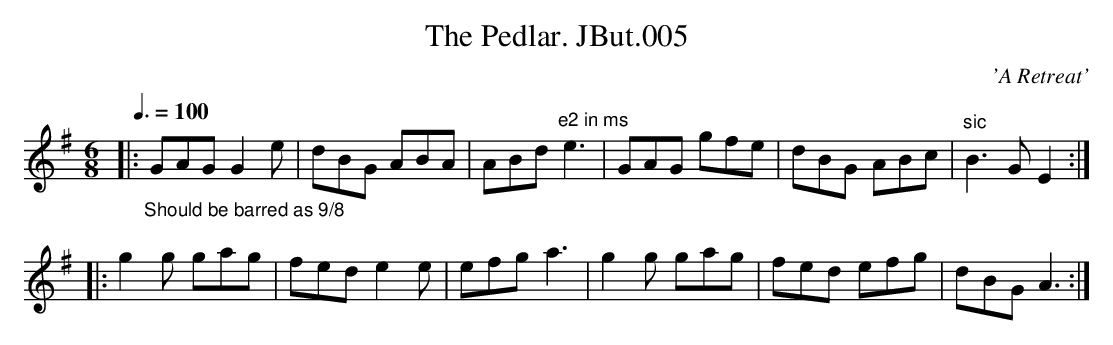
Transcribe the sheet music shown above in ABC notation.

X:1
T:Pedlar. JBut.005, The
M:6/8
L:1/8
Q:3/8=100
C:'A Retreat'
K:G
|:"_Should be barred as 9/8"GAGG2e|dBG ABA|ABd"^e2 in ms"e3|GAG gfe|dBG ABc|"sic"B3GE2:|
|:g2g gag|fede2e|efga3|g2g gag|fed efg|dBGA3:|
